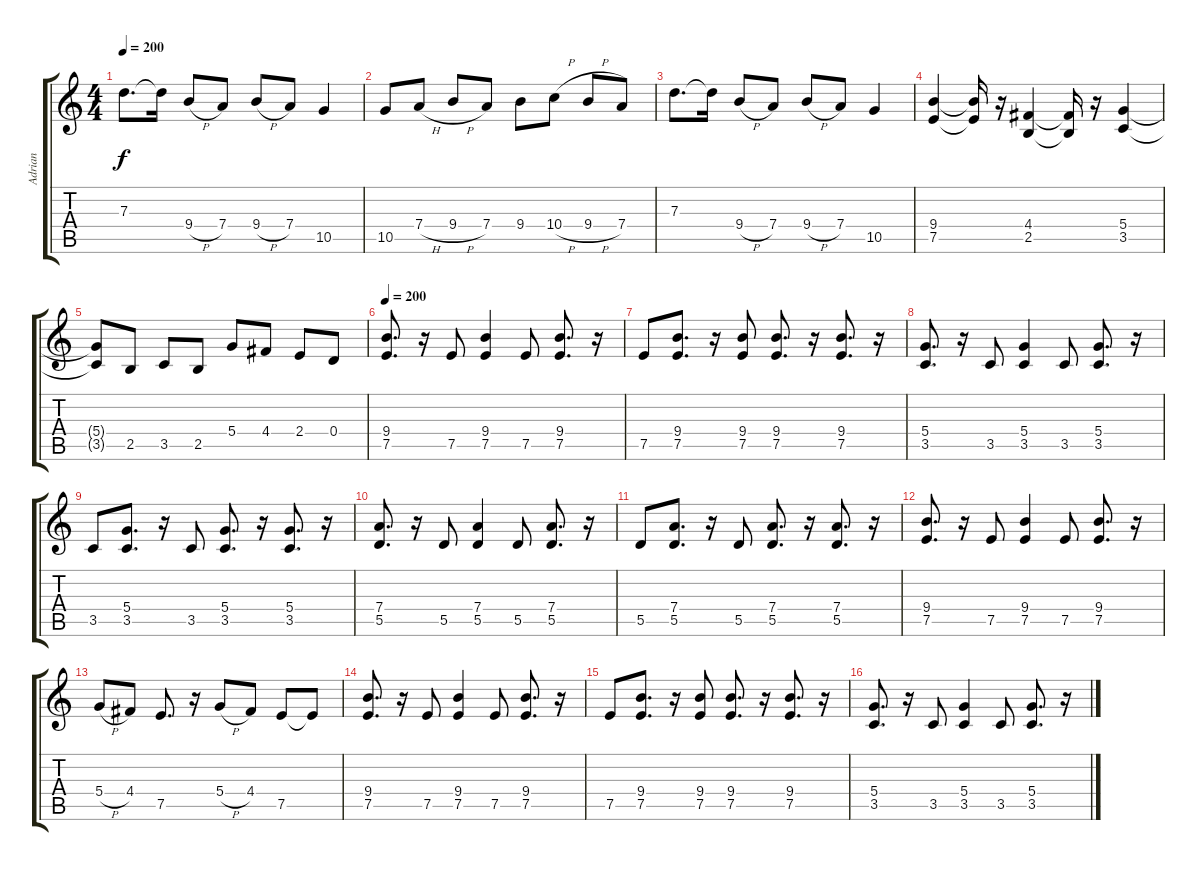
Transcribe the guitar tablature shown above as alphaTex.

\track ("Adrian" "Adrian") {instrument distortionguitar}
\staff {score tabs}
\tuning (E4 B3 G3 D3 A2 E2) {hide}
\ts (4 4)
\tempo 200
\clef g2
\ks c
7.3.8{d dy f} 7.3{t}.16 9.4{h}.8 7.4.8 9.4{h}.8 7.4.8 10.5.4 |
10.5.8 7.4{h}.8 9.4{h}.8 7.4.8 9.4.8 10.4{h}.8 9.4{h}.8 7.4.8 |
7.3.8{d} 7.3{t}.16 9.4{h}.8 7.4.8 9.4{h}.8 7.4.8 10.5.4 |
(9.4 7.5).4 (9.4{t} 7.5{t}).16 r.16 (4.4 2.5).4 (4.4{t} 2.5{t}).16 r.16 (5.4 3.5).4 |
(5.4{t} 3.5{t}).8 2.5.8 3.5.8 2.5.8 5.4.8 4.4.8 2.4.8 0.4.8 |
\tempo 200
(9.4 7.5).8{d} r.16 7.5.8 (9.4 7.5).4 7.5.8 (9.4 7.5).8{d} r.16 |
7.5.8 (9.4 7.5).8{d} r.16 (9.4 7.5).8 (9.4 7.5).8{d} r.16 (9.4 7.5).8{d} r.16 |
(5.4 3.5).8{d} r.16 3.5.8 (5.4 3.5).4 3.5.8 (5.4 3.5).8{d} r.16 |
3.5.8 (5.4 3.5).8{d} r.16 3.5.8 (5.4 3.5).8{d} r.16 (5.4 3.5).8{d} r.16 |
(7.4 5.5).8{d} r.16 5.5.8 (7.4 5.5).4 5.5.8 (7.4 5.5).8{d} r.16 |
5.5.8 (7.4 5.5).8{d} r.16 5.5.8 (7.4 5.5).8{d} r.16 (7.4 5.5).8{d} r.16 |
(9.4 7.5).8{d} r.16 7.5.8 (9.4 7.5).4 7.5.8 (9.4 7.5).8{d} r.16 |
5.4{h}.8 4.4.8 7.5.8{d} r.16 5.4{h}.8 4.4.8 7.5.8 7.5{t}.8 |
(9.4 7.5).8{d} r.16 7.5.8 (9.4 7.5).4 7.5.8 (9.4 7.5).8{d} r.16 |
7.5.8 (9.4 7.5).8{d} r.16 (9.4 7.5).8 (9.4 7.5).8{d} r.16 (9.4 7.5).8{d} r.16 |
(5.4 3.5).8{d} r.16 3.5.8 (5.4 3.5).4 3.5.8 (5.4 3.5).8{d} r.16
